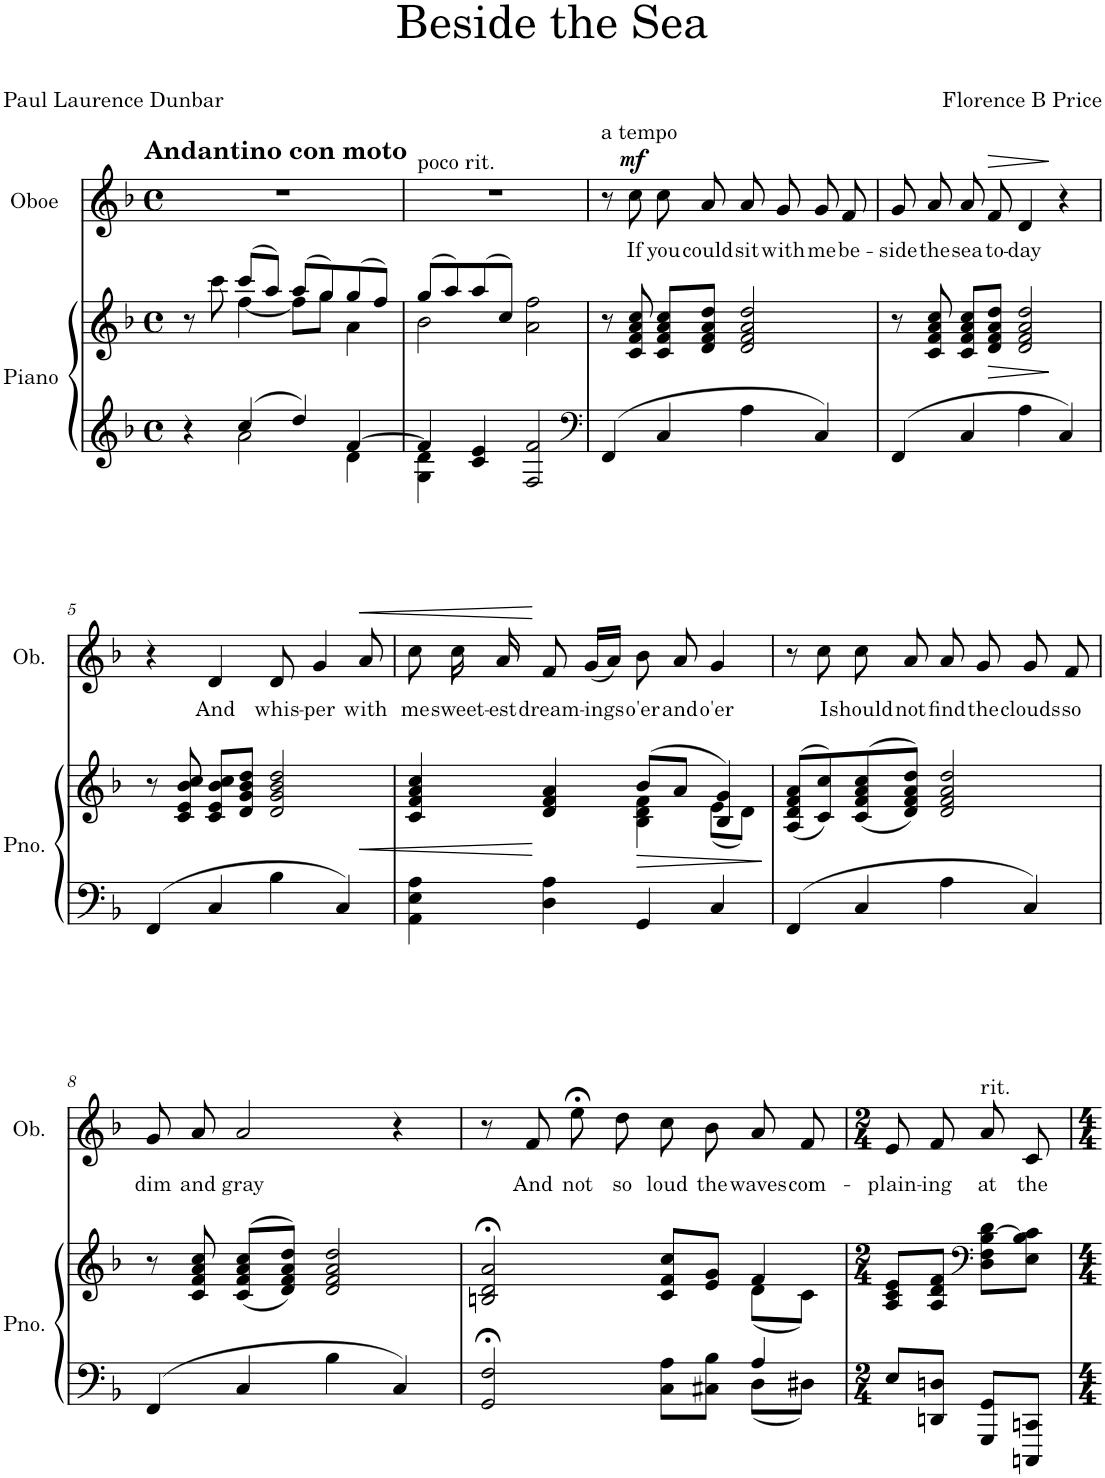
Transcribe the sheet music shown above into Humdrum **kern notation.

**kern	**kern	**dynam	**kern	**text	**dynam
*part2	*part2	*part2	*part1	*part1	*part1
*staff3	*staff2	*staff2/3	*staff1	*staff1	*staff1
*I"Piano	*	*	*I"Oboe	*	*
*I'Pno.	*	*	*I'Ob.	*	*
*clefG2	*clefG2	*	*clefG2	*	*
*k[b-]	*k[b-]	*	*k[b-]	*	*
*M4/4	*M4/4	*	*M4/4	*	*
*met(c)	*met(c)	*	*met(c)	*	*
=1	=1	=1	=1	=1	=1
*^	*^	*	*	*	*
!	!	!	!	!	!LO:TX:a:B:t=Andantino con moto	!	!
4r	4ryy	8r	4ryy	.	1r	.	.
.	.	8ccc\	.	.	.	.	.
4cc/	2a\	(8ccc/L	[4ff\	.	.	.	.
.	.	8aa/J)	.	.	.	.	.
4dd/	.	(8aa/L	8ff\L]	.	.	.	.
.	.	8gg/)	8gg\J	.	.	.	.
[4f/	4d\	(8gg/	4a\	.	.	.	.
.	.	8ff/J)	.	.	.	.	.
=2	=2	=2	=2	=2	=2	=2	=2
!	!	!	!	!	!LO:TX:a:t=poco rit.	!	!
4f/]	4G\ 4d\	(8gg/L	2b-\	.	1r	.	.
.	.	8aa/)	.	.	.	.	.
4c/ 4e/	2.ryy	(8aa/	.	.	.	.	.
.	.	8cc/J)	.	.	.	.	.
2F/ 2f/	.	2a\ 2ff\	2ryy	.	.	.	.
*v	*v	*	*	*	*	*	*
*	*v	*v	*	*	*	*
=3	=3	=3	=3	=3	=3
*clefF4	*	*	*	*	*
*	*^	*	*	*	*
!	!	!	!	!LO:TX:a:t=a tempo	!	!
*	*v	*v	*	*	*	*
4FF/	8r	.	8r	.	.
!	!	!	!	!LO:LY:b	!LO:DY:a
.	8c/ 8f/ 8a/ 8cc/	.	8cc\	If	mf
!	!	!	!	!LO:LY:b	!
4C/	8c/ 8f/ 8a/ 8cc/L	.	8cc\	you	.
!	!	!	!	!LO:LY:b	!
.	8d/ 8f/ 8a/ 8dd/J	.	8a/	could	.
!	!	!	!	!LO:LY:b	!
4A\	2d/ 2f/ 2a/ 2dd/	.	8a/	sit	.
!	!	!	!	!LO:LY:b	!
.	.	.	8g/	with	.
!	!	!	!	!LO:LY:b	!
4C/	.	.	8g/	me	.
!	!	!	!	!LO:LY:b	!
.	.	.	8f/	be-	.
=4	=4	=4	=4	=4	=4
!	!	!	!	!LO:LY:b	!
4FF/	8r	.	8g/	-side	.
!	!	!	!	!LO:LY:b	!
.	8c/ 8f/ 8a/ 8cc/	.	8a/	the	.
!	!	!	!	!LO:LY:b	!
4C/	8c/ 8f/ 8a/ 8cc/L	.	8a/	sea	.
!	!	!LO:HP:b	!	!LO:LY:b	!LO:HP:b
.	8d/ 8f/ 8a/ 8dd/J	>	8f/	to-	>
!	!	!	!	!LO:LY:b	!
4A\	2d/ 2f/ 2a/ 2dd/	.	4d/	-day	.
4C/	.	.	4r	.	]
.	.	]	.	.	.
!!LO:LB:g=z
=5	=5	=5	=5	=5	=5
!	!	!LO:HP:b=2	!	!	!
4FF/	8r	<	4r	.	.
.	8c/ 8e/ 8b-/ 8cc/	.	.	.	.
!	!	!	!	!LO:LY:b	!
4C/	8c/ 8e/ 8b-/ 8cc/L	.	4d/	And	.
.	8d/ 8g/ 8b-/ 8dd/J	.	.	.	.
!	!	!	!	!LO:LY:b	!
4B-\	2d/ 2g/ 2b-/ 2dd/	.	8d/	whis-	.
!	!	!	!	!LO:LY:b	!
.	.	.	4g/	-per	.
4C/	.	.	.	.	.
!	!	!	!	!LO:LY:b	!LO:HP:b
.	.	.	8a/	with	<
=6	=6	=6	=6	=6	=6
*	*^	*	*	*	*
!	!	!	!	!	!LO:LY:b	!
4AA\ 4E\ 4A\	4c/ 4f/ 4a/ 4cc/	2ryy	.	8cc\	me	.
!	!	!	!	!	!LO:LY:b	!
.	.	.	.	16cc\	sweet-	.
!	!	!	!	!	!LO:LY:b	!
.	.	.	.	16a/	-est	.
!	!	!	!	!	!LO:LY:b	!
4D\ 4A\	4d/ 4f/ 4a/	.	[	8f/	dream-	[
!	!	!	!	!	!LO:LY:b	!
.	.	.	.	(16g/LL	-ings	.
.	.	.	.	16a/JJ)	.	.
!	!	!	!LO:HP:b	!	!LO:LY:b	!
4GG/	(8b-/L	4B-\ 4d\ 4f\	>	8b-\	o'er	.
!	!	!	!	!	!LO:LY:b	!
.	8a/J	.	.	8a/	and	.
!	!	!	!	!	!LO:LY:b	!
4C/	4B-/ 4g/)	(8e\L	.	4g/	o'er	.
.	.	8d\J)	.	.	.	.
*	*v	*v	*	*	*	*
.	.	]	.	.	.
=7	=7	=7	=7	=7	=7
4FF/	(>(8A/ 8d/ 8f/ 8a/L	.	8r	.	.
!	!	!	!	!LO:LY:b	!
.	8c/ 8cc/))	.	8cc\	I	.
!	!	!	!	!LO:LY:b	!
4C/	(>(8c/ 8f/ 8a/ 8cc/	.	8cc\	should	.
!	!	!	!	!LO:LY:b	!
.	8d/ 8f/ 8a/ 8dd/J))	.	8a/	not	.
!	!	!	!	!LO:LY:b	!
4A\	2d/ 2f/ 2a/ 2dd/	.	8a/	find	.
!	!	!	!	!LO:LY:b	!
.	.	.	8g/	the	.
!	!	!	!	!LO:LY:b	!
4C/	.	.	8g/	clouds	.
!	!	!	!	!LO:LY:b	!
.	.	.	8f/	so	.
!!LO:LB:g=z
=8	=8	=8	=8	=8	=8
!	!	!	!	!LO:LY:b	!
4FF/	8r	.	8g/	dim	.
!	!	!	!	!LO:LY:b	!
.	8c/ 8f/ 8a/ 8cc/	.	8a/	and	.
!	!	!	!	!LO:LY:b	!
4C/	(>(8c/ 8f/ 8a/ 8cc/L	.	2a/	gray	.
.	8d/ 8f/ 8a/ 8dd/J))	.	.	.	.
4B-\	2d/ 2f/ 2a/ 2dd/	.	.	.	.
4C/	.	.	4r	.	.
=9	=9	=9	=9	=9	=9
*^	*^	*	*	*	*
2GG/;< 2F/;<	2.ryy	2Bn/;< 2d/;< 2a/;<	2.ryy	.	8r	.	.
!	!	!	!	!	!	!LO:LY:b	!
.	.	.	.	.	8f/	And	.
!	!	!	!	!	!	!LO:LY:b	!
.	.	.	.	.	8ee;<\	not	.
!	!	!	!	!	!	!LO:LY:b	!
.	.	.	.	.	8dd\	so	.
!	!	!	!	!	!	!LO:LY:b	!
8C\ 8A\L	.	8c/ 8f/ 8cc/L	.	.	8cc\	loud	.
!	!	!	!	!	!	!LO:LY:b	!
8C#X\ 8B-\J	.	8e/ 8g/J	.	.	8b-\	the	.
!	!	!	!	!	!	!LO:LY:b	!
4A/	8D\L	4f/	(8d\L	.	8a/	waves	.
!	!	!	!	!	!	!LO:LY:b	!
.	8D#X\J	.	8c\J)	.	8f/	com-	.
*v	*v	*	*	*	*	*	*
*	*v	*v	*	*	*	*
=10	=10	=10	=10	=10	=10
*M2/4	*M2/4	*	*M2/4	*	*
*^	*^	*	*	*	*
!	!	!	!	!	!	!LO:LY:b	!
*v	*v	*	*	*	*	*	*
*	*v	*v	*	*	*	*
8E/L	8A/ 8c/ 8e/L	.	8e/	-plain-	.
!	!	!	!	!LO:LY:b	!
8DDn/ 8Dn/J	8A/ 8d/ 8f/J	.	8f/	-ing	.
*	*clefF4	*	*	*	*
!	!	!	!LO:TX:a:t=rit.	!	!
!	!	!	!	!LO:LY:b	!
8GGG/ 8GG/L	8D\ 8F\ [8B-\ 8d\L	.	8a/	at	.
!	!	!	!	!LO:LY:b	!
8CCCn/ 8CCn/J	8E\ 8B-\] 8c\J	.	8c/	the	.
=	=	=	=	=	=
*-	*-	*-	*-	*-	*-
